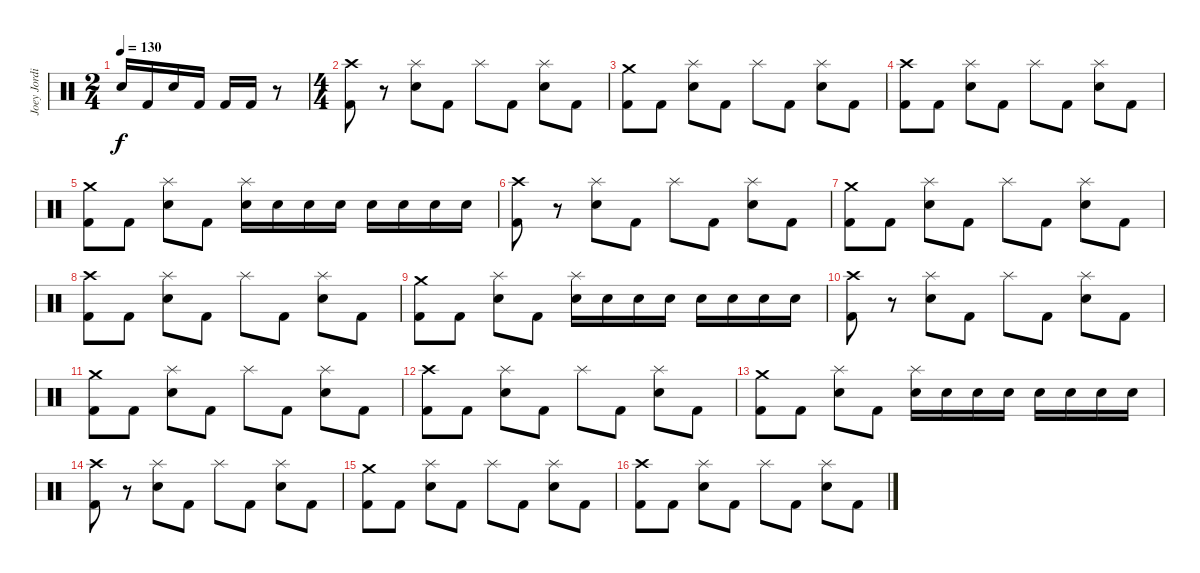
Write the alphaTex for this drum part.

\track ("Joey Jordison" "Joey Jordi") {instrument percussion}
\staff {score}
\articulation defaults
\ts (2 4)
\tempo 130
\clef neutral
\ks c "Electric Snare (hit)".16{dy f} "Kick (hit) 2".16 "Electric Snare (hit)".16 "Kick (hit) 2".16 "Kick (hit) 2".16 "Kick (hit) 2".16
r.8 |
\ts (4 4)
("Crash high (hit)" "Kick (hit) 2").8 r.8 ("Splash (hit)" "Electric Snare (hit)").8 "Kick (hit) 2".8 "Splash (hit)".8 "Kick (hit) 2".8 ("Splash (hit)" "Electric Snare (hit)").8 "Kick (hit) 2".8 |
("Crash medium (hit)" "Kick (hit) 2").8 "Kick (hit) 2".8 ("Splash (hit)" "Electric Snare (hit)").8 "Kick (hit) 2".8 "Splash (hit)".8 "Kick (hit) 2".8 ("Splash (hit)" "Electric Snare (hit)").8 "Kick (hit) 2".8 |
("Crash high (hit)" "Kick (hit) 2").8 "Kick (hit) 2".8 ("Splash (hit)" "Electric Snare (hit)").8 "Kick (hit) 2".8 "Splash (hit)".8 "Kick (hit) 2".8 ("Splash (hit)" "Electric Snare (hit)").8 "Kick (hit) 2".8 |
("Crash medium (hit)" "Kick (hit) 2").8 "Kick (hit) 2".8 ("Splash (hit)" "Electric Snare (hit)").8 "Kick (hit) 2".8 ("Splash (hit)" "Electric Snare (hit)").16 "Electric Snare (hit)".16 "Electric Snare (hit)".16 "Electric Snare (hit)".16 "Electric Snare (hit)".16 "Electric Snare (hit)".16 "Electric Snare (hit)".16 "Electric Snare (hit)".16 |
("Crash high (hit)" "Kick (hit) 2").8 r.8 ("Splash (hit)" "Electric Snare (hit)").8 "Kick (hit) 2".8 "Splash (hit)".8 "Kick (hit) 2".8 ("Splash (hit)" "Electric Snare (hit)").8 "Kick (hit) 2".8 |
("Crash medium (hit)" "Kick (hit) 2").8 "Kick (hit) 2".8 ("Splash (hit)" "Electric Snare (hit)").8 "Kick (hit) 2".8 "Splash (hit)".8 "Kick (hit) 2".8 ("Splash (hit)" "Electric Snare (hit)").8 "Kick (hit) 2".8 |
("Crash high (hit)" "Kick (hit) 2").8 "Kick (hit) 2".8 ("Splash (hit)" "Electric Snare (hit)").8 "Kick (hit) 2".8 "Splash (hit)".8 "Kick (hit) 2".8 ("Splash (hit)" "Electric Snare (hit)").8 "Kick (hit) 2".8 |
("Crash medium (hit)" "Kick (hit) 2").8 "Kick (hit) 2".8 ("Splash (hit)" "Electric Snare (hit)").8 "Kick (hit) 2".8 ("Splash (hit)" "Electric Snare (hit)").16 "Electric Snare (hit)".16 "Electric Snare (hit)".16 "Electric Snare (hit)".16 "Electric Snare (hit)".16 "Electric Snare (hit)".16 "Electric Snare (hit)".16 "Electric Snare (hit)".16 |
("Crash high (hit)" "Kick (hit) 2").8 r.8 ("Splash (hit)" "Electric Snare (hit)").8 "Kick (hit) 2".8 "Splash (hit)".8 "Kick (hit) 2".8 ("Splash (hit)" "Electric Snare (hit)").8 "Kick (hit) 2".8 |
("Crash medium (hit)" "Kick (hit) 2").8 "Kick (hit) 2".8 ("Splash (hit)" "Electric Snare (hit)").8 "Kick (hit) 2".8 "Splash (hit)".8 "Kick (hit) 2".8 ("Splash (hit)" "Electric Snare (hit)").8 "Kick (hit) 2".8 |
("Crash high (hit)" "Kick (hit) 2").8 "Kick (hit) 2".8 ("Splash (hit)" "Electric Snare (hit)").8 "Kick (hit) 2".8 "Splash (hit)".8 "Kick (hit) 2".8 ("Splash (hit)" "Electric Snare (hit)").8 "Kick (hit) 2".8 |
("Crash medium (hit)" "Kick (hit) 2").8 "Kick (hit) 2".8 ("Splash (hit)" "Electric Snare (hit)").8 "Kick (hit) 2".8 ("Splash (hit)" "Electric Snare (hit)").16 "Electric Snare (hit)".16 "Electric Snare (hit)".16 "Electric Snare (hit)".16 "Electric Snare (hit)".16 "Electric Snare (hit)".16 "Electric Snare (hit)".16 "Electric Snare (hit)".16 |
("Crash high (hit)" "Kick (hit) 2").8 r.8 ("Splash (hit)" "Electric Snare (hit)").8 "Kick (hit) 2".8 "Splash (hit)".8 "Kick (hit) 2".8 ("Splash (hit)" "Electric Snare (hit)").8 "Kick (hit) 2".8 |
("Crash medium (hit)" "Kick (hit) 2").8 "Kick (hit) 2".8 ("Splash (hit)" "Electric Snare (hit)").8 "Kick (hit) 2".8 "Splash (hit)".8 "Kick (hit) 2".8 ("Splash (hit)" "Electric Snare (hit)").8 "Kick (hit) 2".8 |
("Crash high (hit)" "Kick (hit) 2").8 "Kick (hit) 2".8 ("Splash (hit)" "Electric Snare (hit)").8 "Kick (hit) 2".8 "Splash (hit)".8 "Kick (hit) 2".8 ("Splash (hit)" "Electric Snare (hit)").8 "Kick (hit) 2".8
